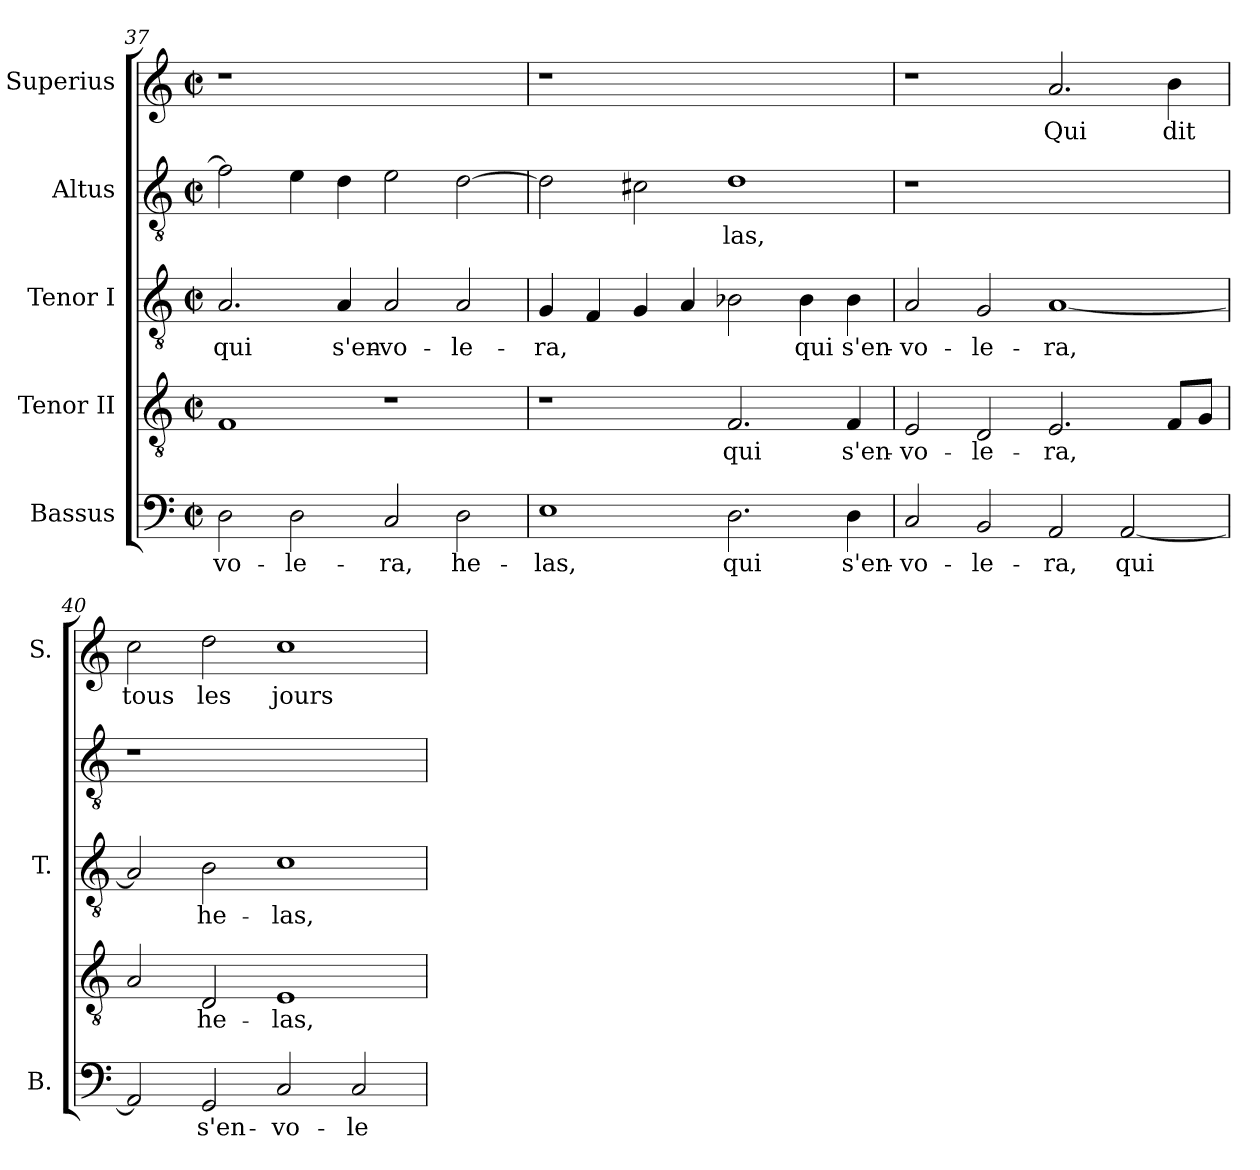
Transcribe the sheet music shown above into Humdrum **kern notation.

**kern	**text	**kern	**text	**kern	**text	**kern	**text	**kern	**text
*part5	*part5	*part4	*part4	*part3	*part3	*part2	*part2	*part1	*part1
*staff5	*staff5	*staff4	*staff4	*staff3	*staff3	*staff2	*staff2	*staff1	*staff1
*I"Bassus	*	*I"Tenor II	*	*I"Tenor I	*	*I"Altus	*	*I"Superius	*
*I'B.	*	*	*	*I'T.	*	*	*	*I'S.	*
!!LO:PB:g=z
*clefF4	*	*clefGv2	*	*clefGv2	*	*clefGv2	*	*clefG2	*
*	*	*ITrd7c12	*	*ITrd7c12	*	*ITrd7c12	*	*	*
*k[]	*	*k[]	*	*k[]	*	*k[]	*	*k[]	*
*C:	*	*C:	*	*C:	*	*C:	*	*C:	*
*M2/2	*	*M2/2	*	*M2/2	*	*M2/2	*	*M2/2	*
*met(c|)	*	*met(c|)	*	*met(c|)	*	*met(c|)	*	*met(c|)	*
=37	=37	=37	=37	=37	=37	=37	=37	=37	=37
!	!LO:LY:b:color=#000000	!	!	!	!	!	!	!	!
!	!	!	!	!	!LO:LY:b:color=#000000	!	!	!LO:N:vis=1	!
2Di\	-vo-	1FFi	.	2.AAi/	qui	2Fi\]	.	1r	.
!	!LO:LY:b:color=#000000	!	!	!	!	!	!	!	!
2Di\	-le-	.	.	.	.	4Ei\	.	.	.
!	!	!	!	!	!LO:LY:b:color=#000000	!	!	!	!
.	.	.	.	4AAi/	s'en-	4Di\	.	.	.
!	!LO:LY:b:color=#000000	!	!	!	!	!	!	!	!
!	!	!	!	!	!LO:LY:b:color=#000000	!	!	!	!
2Ci/	-ra,	1r	.	2AAi/	-vo-	2Ei\	.	1ryy	.
!	!LO:LY:b:color=#000000	!	!	!	!	!	!	!	!
!	!	!	!	!	!LO:LY:b:color=#000000	!	!	!	!
2Di\	he-	.	.	2AAi/	-le-	[>2Di\	.	.	.
=38	=38	=38	=38	=38	=38	=38	=38	=38	=38
!	!LO:LY:b:color=#000000	!	!	!	!	!	!	!	!
!	!	!	!	!	!LO:LY:b:color=#000000	!	!	!LO:N:vis=1	!
1Ei	-las,	1r	.	4GGi/	-ra,	2Di\]	.	1r	.
.	.	.	.	4FFi/	.	.	.	.	.
.	.	.	.	4GGi/	.	2C#Xi\	.	.	.
.	.	.	.	4AAi/	.	.	.	.	.
!	!LO:LY:b:color=#000000	!	!	!	!	!	!	!	!
!	!	!	!LO:LY:b:color=#000000	!	!	!	!	!	!
!	!	!	!	!	!	!	!LO:LY:b:color=#000000	!	!
2.Di\	qui	2.FFi/	qui	2BB-Xi\	.	1Di	-las,	1ryy	.
!	!	!	!	!	!LO:LY:b:color=#000000	!	!	!	!
.	.	.	.	4BB-i\	qui	.	.	.	.
!	!LO:LY:b:color=#000000	!	!	!	!	!	!	!	!
!	!	!	!LO:LY:b:color=#000000	!	!	!	!	!	!
!	!	!	!	!	!LO:LY:b:color=#000000	!	!	!	!
4Di\	s'en-	4FFi/	s'en-	4BB-i\	s'en-	.	.	.	.
=39	=39	=39	=39	=39	=39	=39	=39	=39	=39
!	!LO:LY:b:color=#000000	!	!	!	!	!	!	!	!
!	!	!	!LO:LY:b:color=#000000	!	!	!	!	!	!
!	!	!	!	!	!LO:LY:b:color=#000000	!LO:N:vis=1	!	!	!
2Ci/	-vo-	2EEi/	-vo-	2AAi/	-vo-	1r	.	1r	.
!	!LO:LY:b:color=#000000	!	!	!	!	!	!	!	!
!	!	!	!LO:LY:b:color=#000000	!	!	!	!	!	!
!	!	!	!	!	!LO:LY:b:color=#000000	!	!	!	!
2BBi/	-le-	2DDi/	-le-	2GGi/	-le-	.	.	.	.
!	!LO:LY:b:color=#000000	!	!	!	!	!	!	!	!
!	!	!	!LO:LY:b:color=#000000	!	!	!	!	!	!
!	!	!	!	!	!LO:LY:b:color=#000000	!	!	!	!
!	!	!	!	!	!	!	!	!	!LO:LY:b:color=#000000
2AAi/	-ra,	2.EEi/	-ra,	[<1AAi	-ra,	1ryy	.	2.ai/	Qui
!	!LO:LY:b:color=#000000	!	!	!	!	!	!	!	!
[<2AAi/	qui	.	.	.	.	.	.	.	.
!	!	!	!	!	!	!	!	!	!LO:LY:b:color=#000000
.	.	8FFi/L	.	.	.	.	.	4bi\	dit
.	.	8GGi/J	.	.	.	.	.	.	.
=40	=40	=40	=40	=40	=40	=40	=40	=40	=40
!	!	!	!	!	!	!LO:N:vis=1	!	!	!
!	!	!	!	!	!	!	!	!	!LO:LY:b:color=#000000
2AAi/]	.	2AAi/	.	2AAi/]	.	1r	.	2cci\	tous
!	!LO:LY:b:color=#000000	!	!	!	!	!	!	!	!
!	!	!	!LO:LY:b:color=#000000	!	!	!	!	!	!
!	!	!	!	!	!LO:LY:b:color=#000000	!	!	!	!
!	!	!	!	!	!	!	!	!	!LO:LY:b:color=#000000
2GGi/	s'en-	2DDi/	he-	2BBi\	he-	.	.	2ddi\	les
!	!LO:LY:b:color=#000000	!	!	!	!	!	!	!	!
!	!	!	!LO:LY:b:color=#000000	!	!	!	!	!	!
!	!	!	!	!	!LO:LY:b:color=#000000	!	!	!	!
!	!	!	!	!	!	!	!	!	!LO:LY:b:color=#000000
2Ci/	-vo-	1EEi	-las,	1Ci	-las,	1ryy	.	1cci	jours
!	!LO:LY:b:color=#000000	!	!	!	!	!	!	!	!
2Ci/	-le-	.	.	.	.	.	.	.	.
=	=	=	=	=	=	=	=	=	=
*-	*-	*-	*-	*-	*-	*-	*-	*-	*-
